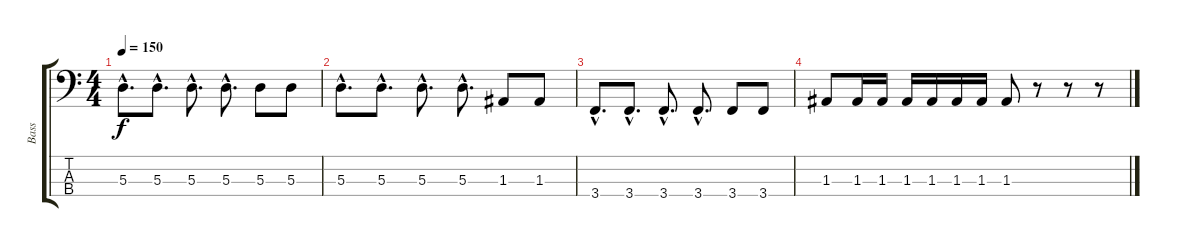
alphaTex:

\track ("Bass" "Bass") {instrument electricbasspick}
\staff {score tabs}
\tuning (G2 D2 A1 D1) {hide}
\ts (4 4)
\tempo 150
\clef f4
\ks c
5.3{hac}.8{d dy f} 5.3{hac}.8{d} 5.3{hac}.8{d} 5.3{hac}.8{d} 5.3.8 5.3.8 |
5.3{hac}.8{d} 5.3{hac}.8{d} 5.3{hac}.8{d} 5.3{hac}.8{d} 1.3.8 1.3.8 |
3.4{hac}.8{d} 3.4{hac}.8{d} 3.4{hac}.8{d} 3.4{hac}.8{d} 3.4.8 3.4.8 |
1.3.8 1.3.16 1.3.16 1.3.16 1.3.16 1.3.16 1.3.16 1.3.8 r.8 r.8 r.8
